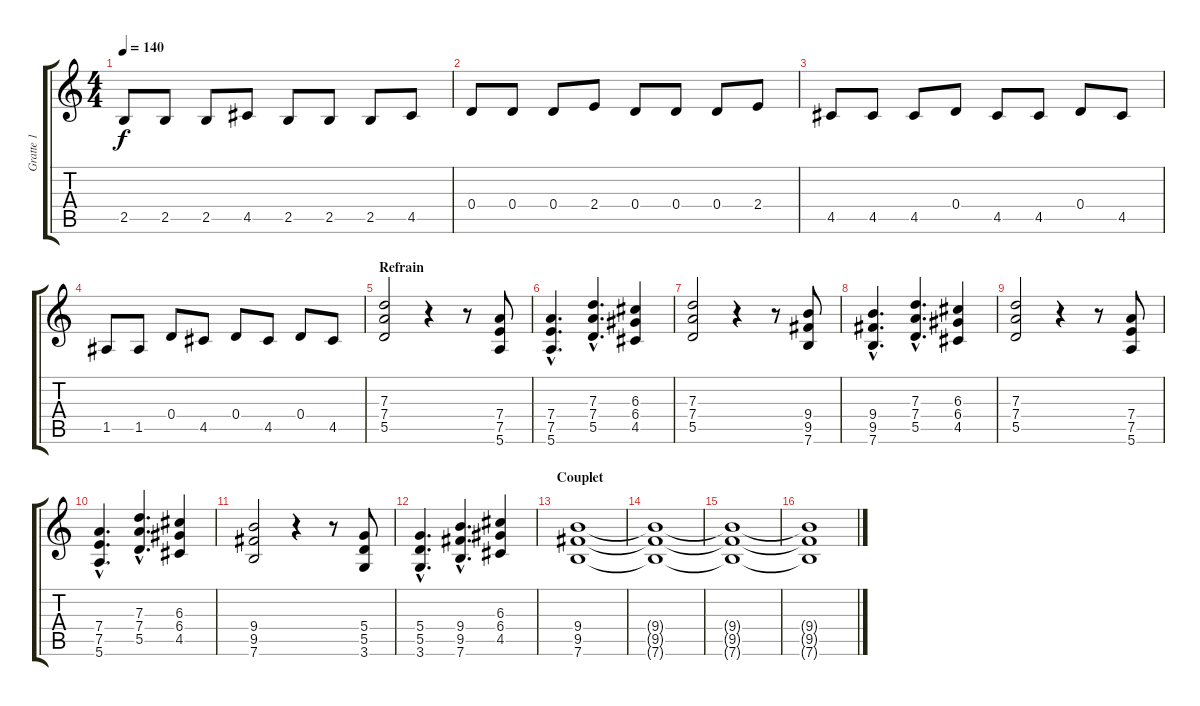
\track ("Gratte 1" "Gratte 1") {instrument overdrivenguitar}
\staff {score tabs}
\tuning (E4 B3 G3 D3 A2 E2) {hide}
\ts (4 4)
\tempo 140
\clef g2
\ks c
2.5.8{dy f} 2.5.8 2.5.8 4.5.8 2.5.8 2.5.8 2.5.8 4.5.8 |
0.4.8 0.4.8 0.4.8 2.4.8 0.4.8 0.4.8 0.4.8 2.4.8 |
4.5.8 4.5.8 4.5.8 0.4.8 4.5.8 4.5.8 0.4.8 4.5.8 |
1.5.8 1.5.8 0.4.8 4.5.8 0.4.8 4.5.8 0.4.8 4.5.8 |
\section ("" "Refrain")
(7.3 7.4 5.5).2 r.4 r.8 (7.4 7.5 5.6).8 |
(7.4{hac} 7.5{hac} 5.6{hac}).4{d} (7.3{hac} 7.4{hac} 5.5{hac}).4{d} (6.3 6.4 4.5).4 |
(7.3 7.4 5.5).2 r.4 r.8 (9.4 9.5 7.6).8 |
(9.4{hac} 9.5{hac} 7.6{hac}).4{d} (7.3{hac} 7.4{hac} 5.5{hac}).4{d} (6.3 6.4 4.5).4 |
(7.3 7.4 5.5).2 r.4 r.8 (7.4 7.5 5.6).8 |
(7.4{hac} 7.5{hac} 5.6{hac}).4{d} (7.3{hac} 7.4{hac} 5.5{hac}).4{d} (6.3 6.4 4.5).4 |
(9.4 9.5 7.6).2 r.4 r.8 (5.4 5.5 3.6).8 |
(5.4{hac} 5.5{hac} 3.6{hac}).4{d} (9.4{hac} 9.5{hac} 7.6{hac}).4{d} (6.3 6.4 4.5).4 |
\section ("" "Couplet")
(9.4 9.5 7.6).1 |
(9.4{t} 9.5{t} 7.6{t}).1 |
(9.4{t} 9.5{t} 7.6{t}).1 |
(9.4{t} 9.5{t} 7.6{t}).1
